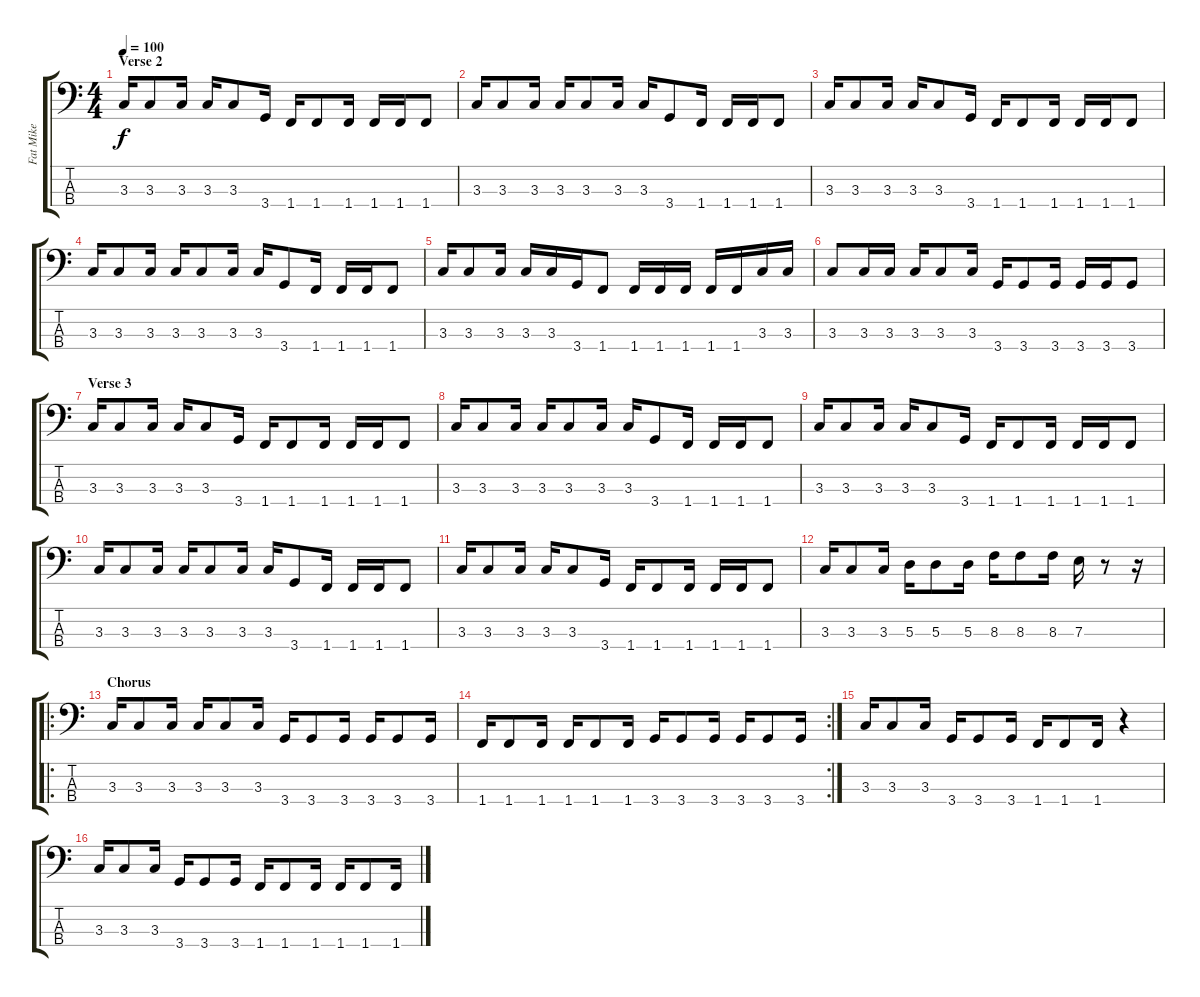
\track ("Fat Mike" "Fat Mike") {instrument electricbasspick}
\staff {score tabs}
\tuning (G2 D2 A1 E1) {hide}
\ts (4 4)
\section ("" "Verse 2")
\tempo 100
\clef f4
\ks c
3.3.16{dy f} 3.3.8 3.3.16 3.3.16 3.3.8 3.4.16 1.4.16 1.4.8 1.4.16 1.4.16 1.4.16 1.4.8 |
3.3.16 3.3.8 3.3.16 3.3.16 3.3.8 3.3.16 3.3.16 3.4.8 1.4.16 1.4.16 1.4.16 1.4.8 |
3.3.16 3.3.8 3.3.16 3.3.16 3.3.8 3.4.16 1.4.16 1.4.8 1.4.16 1.4.16 1.4.16 1.4.8 |
3.3.16 3.3.8 3.3.16 3.3.16 3.3.8 3.3.16 3.3.16 3.4.8 1.4.16 1.4.16 1.4.16 1.4.8 |
3.3.16 3.3.8 3.3.16 3.3.16 3.3.16 3.4.16 1.4.8 1.4.16 1.4.16 1.4.16 1.4.16 1.4.16 3.3.16 3.3.16 |
3.3.8 3.3.16 3.3.16 3.3.16 3.3.8 3.3.16 3.4.16 3.4.8 3.4.16 3.4.16 3.4.16 3.4.8 |
\section ("" "Verse 3")
3.3.16 3.3.8 3.3.16 3.3.16 3.3.8 3.4.16 1.4.16 1.4.8 1.4.16 1.4.16 1.4.16 1.4.8 |
3.3.16 3.3.8 3.3.16 3.3.16 3.3.8 3.3.16 3.3.16 3.4.8 1.4.16 1.4.16 1.4.16 1.4.8 |
3.3.16 3.3.8 3.3.16 3.3.16 3.3.8 3.4.16 1.4.16 1.4.8 1.4.16 1.4.16 1.4.16 1.4.8 |
3.3.16 3.3.8 3.3.16 3.3.16 3.3.8 3.3.16 3.3.16 3.4.8 1.4.16 1.4.16 1.4.16 1.4.8 |
3.3.16 3.3.8 3.3.16 3.3.16 3.3.8 3.4.16 1.4.16 1.4.8 1.4.16 1.4.16 1.4.16 1.4.8 |
3.3.16 3.3.8 3.3.16 5.3.16 5.3.8 5.3.16 8.3.16 8.3.8 8.3.16 7.3.16 r.8 r.16 |
\ro
\section ("" "Chorus")
3.3.16 3.3.8 3.3.16 3.3.16 3.3.8 3.3.16 3.4.16 3.4.8 3.4.16 3.4.16 3.4.8 3.4.16 |
\rc 2
1.4.16 1.4.8 1.4.16 1.4.16 1.4.8 1.4.16 3.4.16 3.4.8 3.4.16 3.4.16 3.4.8 3.4.16 |
3.3.16 3.3.8 3.3.16 3.4.16 3.4.8 3.4.16 1.4.16 1.4.8 1.4.16 r.4 |
3.3.16 3.3.8 3.3.16 3.4.16 3.4.8 3.4.16 1.4.16 1.4.8 1.4.16 1.4.16 1.4.8 1.4.16
